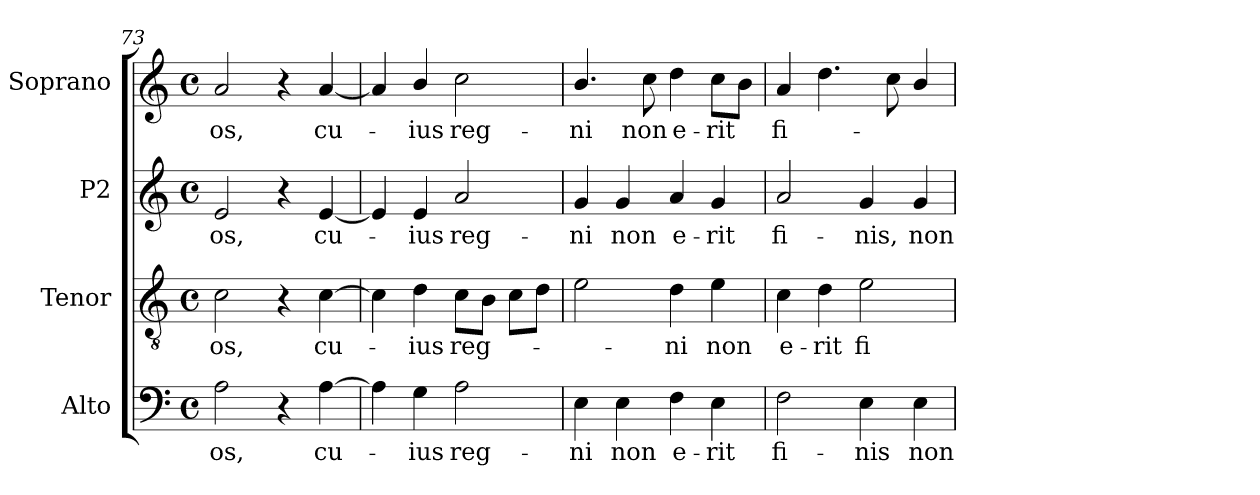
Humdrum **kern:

**kern	**text	**kern	**text	**kern	**text	**kern	**text
*part4	*part4	*part3	*part3	*part2	*part2	*part1	*part1
*staff4	*staff4	*staff3	*staff3	*staff2	*staff2	*staff1	*staff1
*I"Alto	*	*I"Tenor	*	*I"P2	*	*I"Soprano	*
*I'A.	*	*I'T.	*	*	*	*I'S.	*
!!LO:LB:g=z
*clefF4	*	*clefGv2	*	*clefG2	*	*clefG2	*
*	*	*ITrd7c12	*	*	*	*	*
*k[]	*	*k[]	*	*k[]	*	*k[]	*
*C:	*	*C:	*	*C:	*	*C:	*
*M4/4	*	*M4/4	*	*M4/4	*	*M4/4	*
*met(c)	*	*met(c)	*	*met(c)	*	*met(c)	*
=73	=73	=73	=73	=73	=73	=73	=73
!	!LO:LY:b:color=#000000	!	!	!	!	!	!
!	!	!	!LO:LY:b:color=#000000	!	!	!	!
!	!	!	!	!	!LO:LY:b:color=#000000	!	!
!	!	!	!	!	!	!	!LO:LY:b:color=#000000
2Ai\	-os,	2Ci\	-os,	2ei/	-os,	2ai/	-os,
4r	.	4r	.	4r	.	4r	.
!	!LO:LY:b:color=#000000	!	!	!	!	!	!
!	!	!	!LO:LY:b:color=#000000	!	!	!	!
!	!	!	!	!	!LO:LY:b:color=#000000	!	!
!	!	!	!	!	!	!	!LO:LY:b:color=#000000
[4Ai\	cu-	[4Ci\	cu-	[4ei/	cu-	[4ai/	cu-
=74	=74	=74	=74	=74	=74	=74	=74
4Ai\]	.	4Ci\]	.	4ei/]	.	4ai/]	.
!	!LO:LY:b:color=#000000	!	!	!	!	!	!
!	!	!	!LO:LY:b:color=#000000	!	!	!	!
!	!	!	!	!	!LO:LY:b:color=#000000	!	!
!	!	!	!	!	!	!	!LO:LY:b:color=#000000
4Gi\	-ius	4Di\	-ius	4ei/	-ius	4bi/	-ius
!	!LO:LY:b:color=#000000	!	!	!	!	!	!
!	!	!	!LO:LY:b:color=#000000	!	!	!	!
!	!	!	!	!	!LO:LY:b:color=#000000	!	!
!	!	!	!	!	!	!	!LO:LY:b:color=#000000
2Ai\	reg-	8Ci\L	reg-	2ai/	reg-	2cci\	reg-
.	.	8BBi\J	.	.	.	.	.
.	.	8Ci\L	.	.	.	.	.
.	.	8Di\J	.	.	.	.	.
=75	=75	=75	=75	=75	=75	=75	=75
!	!LO:LY:b:color=#000000	!	!	!	!	!	!
!	!	!	!	!	!LO:LY:b:color=#000000	!	!
!	!	!	!	!	!	!	!LO:LY:b:color=#000000
4Ei\	-ni	2Ei\	.	4gi/	-ni	4.bi/	-ni
!	!LO:LY:b:color=#000000	!	!	!	!	!	!
!	!	!	!	!	!LO:LY:b:color=#000000	!	!
4Ei\	non	.	.	4gi/	non	.	.
!	!	!	!	!	!	!	!LO:LY:b:color=#000000
.	.	.	.	.	.	8cci\	non
!	!LO:LY:b:color=#000000	!	!	!	!	!	!
!	!	!	!LO:LY:b:color=#000000	!	!	!	!
!	!	!	!	!	!LO:LY:b:color=#000000	!	!
!	!	!	!	!	!	!	!LO:LY:b:color=#000000
4Fi\	e-	4Di\	-ni	4ai/	e-	4ddi\	e-
!	!LO:LY:b:color=#000000	!	!	!	!	!	!
!	!	!	!LO:LY:b:color=#000000	!	!	!	!
!	!	!	!	!	!LO:LY:b:color=#000000	!	!
!	!	!	!	!	!	!	!LO:LY:b:color=#000000
4Ei\	-rit	4Ei\	non	4gi/	-rit	8cci\L	-rit
.	.	.	.	.	.	8bi\J	.
=76	=76	=76	=76	=76	=76	=76	=76
!	!LO:LY:b:color=#000000	!	!	!	!	!	!
!	!	!	!LO:LY:b:color=#000000	!	!	!	!
!	!	!	!	!	!LO:LY:b:color=#000000	!	!
!	!	!	!	!	!	!	!LO:LY:b:color=#000000
2Fi\	fi-	4Ci\	e-	2ai/	fi-	4ai/	fi-
!	!	!	!LO:LY:b:color=#000000	!	!	!	!
.	.	4Di\	-rit	.	.	4.ddi\	.
!	!LO:LY:b:color=#000000	!	!	!	!	!	!
!	!	!	!LO:LY:b:color=#000000	!	!	!	!
!	!	!	!	!	!LO:LY:b:color=#000000	!	!
4Ei\	-nis	2Ei\	fi-	4gi/	-nis,	.	.
.	.	.	.	.	.	8cci\	.
!	!LO:LY:b:color=#000000	!	!	!	!	!	!
!	!	!	!	!	!LO:LY:b:color=#000000	!	!
4Ei\	non	.	.	4gi/	non	4bi/	.
=	=	=	=	=	=	=	=
*-	*-	*-	*-	*-	*-	*-	*-
